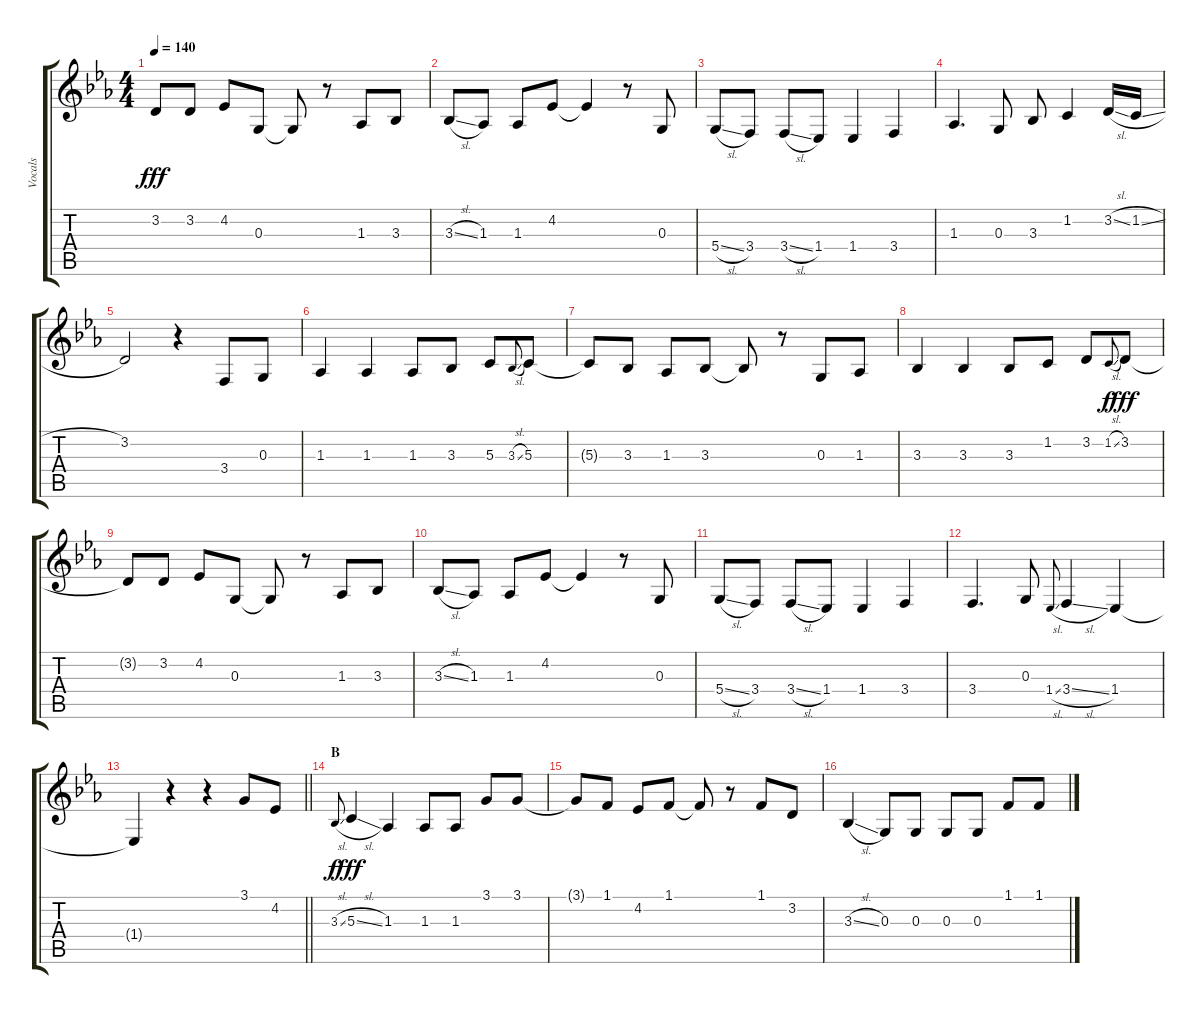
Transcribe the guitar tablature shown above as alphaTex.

\track ("Vocals" "Vocals") {instrument voiceoohs}
\staff {score tabs}
\tuning (E4 B3 G3 D3 A2 E2) {hide}
\ts (4 4)
\tempo 140
\clef g2
\ks eb
3.2{t}.8{dy fff} 3.2.8 4.2.8 0.3.8 0.3{t}.8 r.8 1.3.8 3.3.8 |
3.3{sl}.8 1.3.8 1.3.8 4.2.8 4.2{t}.4 r.8 0.3.8 |
5.4{sl}.8 3.4.8 3.4{sl}.8 1.4.8 1.4.4 3.4.4 |
1.3.4{d} 0.3.8 3.3.8 1.2.4 3.2{sl}.16 1.2{sl}.16 |
3.2.2 r.4 3.4.8 0.3.8 |
1.3.4 1.3.4 1.3.8 3.3.8 5.3.8 3.3{sl}.8{gr onbeat} 5.3.8 |
5.3{t}.8 3.3.8 1.3.8 3.3.8 3.3{t}.8 r.8 0.3.8 1.3.8 |
3.3.4 3.3.4 3.3.8 1.2.8 3.2.8 1.2{sl}.8{gr onbeat dy f} 3.2.8{dy fff} |
3.2{t}.8 3.2.8 4.2.8 0.3.8 0.3{t}.8 r.8 1.3.8 3.3.8 |
3.3{sl}.8 1.3.8 1.3.8 4.2.8 4.2{t}.4 r.8 0.3.8 |
5.4{sl}.8 3.4.8 3.4{sl}.8 1.4.8 1.4.4 3.4.4 |
3.4.4{d} 0.3.8 1.4{sl}.8{gr onbeat} 3.4{sl}.4 1.4.4 |
\barLineRight lightlight
1.4{t}.4 r.4 r.4 3.1.8 4.2.8 |
\section ("" "B")
3.3{sl}.8{gr onbeat dy f} 5.3{sl}.4{dy fff} 1.3.4 1.3.8 1.3.8 3.1.8 3.1.8 |
3.1{t}.8 1.1.8 4.2.8 1.1.8 1.1{t}.8 r.8 1.1.8 3.2.8 |
3.3{sl}.4 0.3.8 0.3.8 0.3.8 0.3.8 1.1.8 1.1.8
